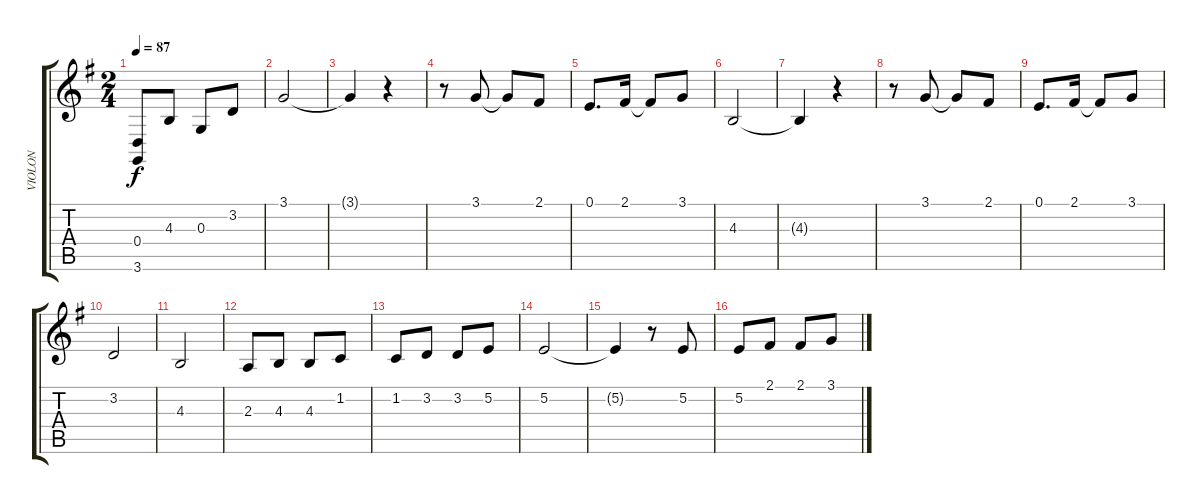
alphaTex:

\track ("VIOLON" "VIOLON") {instrument ocarina}
\staff {score tabs}
\tuning (E4 B3 G3 D3 A2 E2) {hide}
\ts (2 4)
\tempo 87
\tempo 80
\tempo 87
\clef g2
\ks g
(0.4 3.6).8{dy f instrument ocarina} 4.3.8 0.3.8 3.2.8 |
3.1.2 |
3.1{t}.4 r.4 |
r.8 3.1.8 3.1{t}.8 2.1.8 |
0.1.8{d} 2.1.16 2.1{t}.8 3.1.8 |
4.3.2 |
4.3{t}.4 r.4 |
r.8 3.1.8 3.1{t}.8 2.1.8 |
0.1.8{d} 2.1.16 2.1{t}.8 3.1.8 |
3.2.2 |
4.3.2 |
2.3.8 4.3.8 4.3.8 1.2.8 |
1.2.8 3.2.8 3.2.8 5.2.8 |
5.2.2 |
5.2{t}.4 r.8 5.2.8 |
5.2.8 2.1.8 2.1.8 3.1.8
